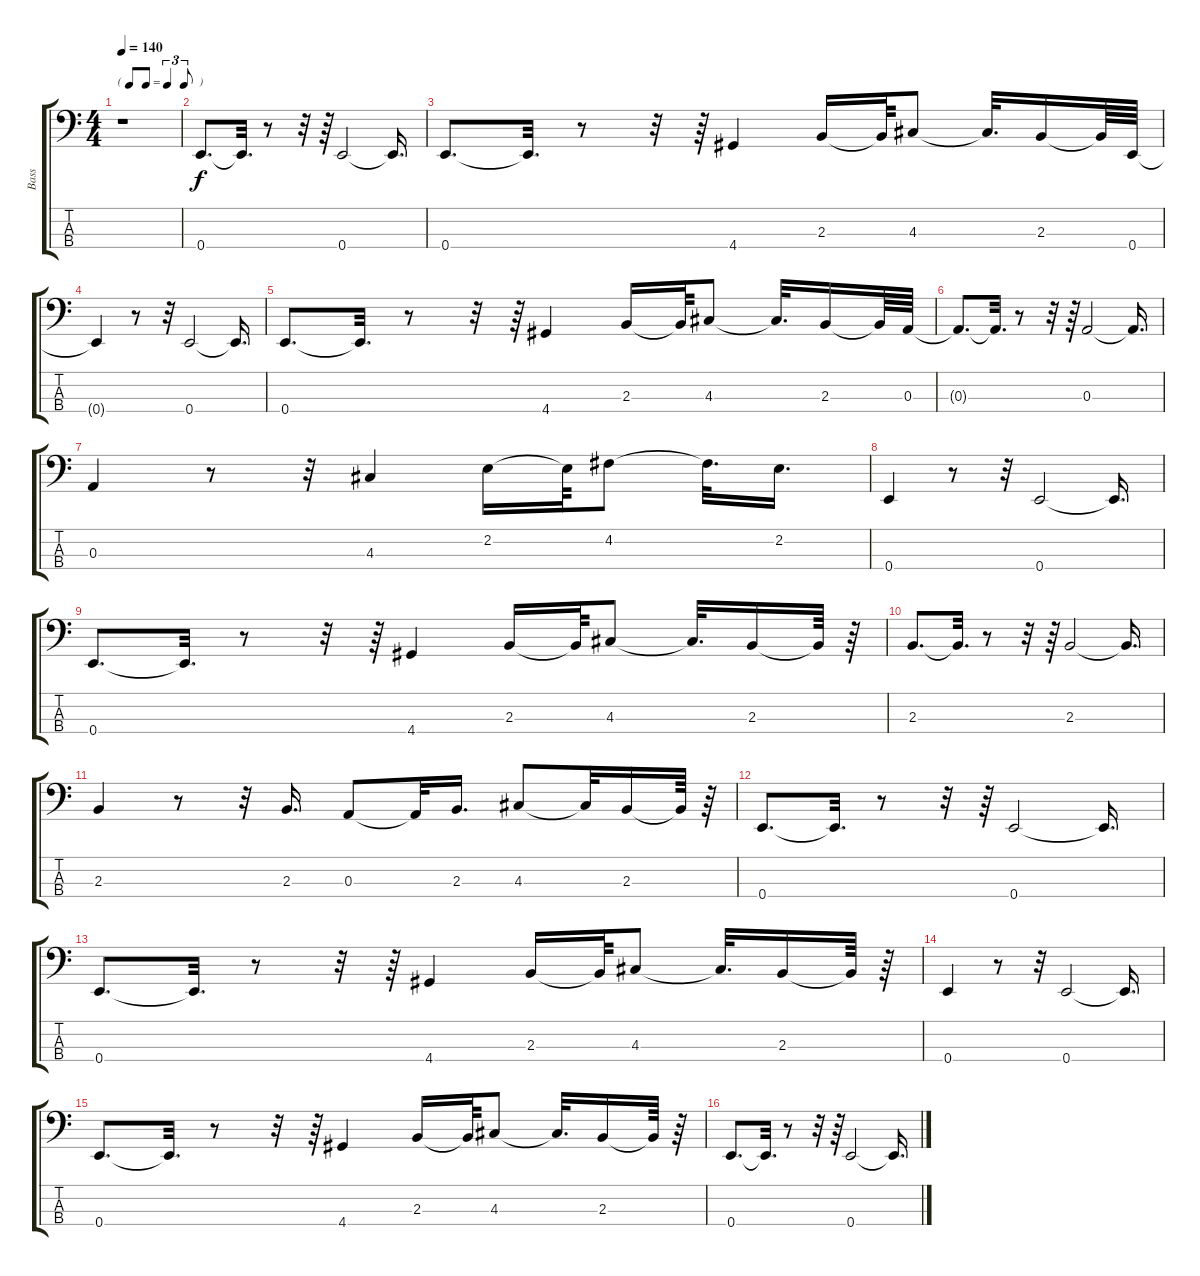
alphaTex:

\track ("Bass" "Bass") {instrument electricbassfinger}
\staff {score tabs}
\tuning (G2 D2 A1 E1) {hide}
\ts (4 4)
\tf triplet8th
\tempo 140
\clef f4
\ks c
r.1{dy f instrument electricbassfinger} |
0.4.8{d} 0.4{t}.32{d} r.8 r.32 r.64 0.4.2 0.4{t}.16{d} |
0.4.8{d} 0.4{t}.32{d} r.8 r.32 r.64 4.4.4 2.3.16 2.3{t}.64 4.3.8 4.3{t}.32{d} 2.3.16 2.3{t}.64 0.4.64 |
0.4{t}.4 r.8 r.32 0.4.2 0.4{t}.16{d} |
0.4.8{d} 0.4{t}.32{d} r.8 r.32 r.64 4.4.4 2.3.16 2.3{t}.64 4.3.8 4.3{t}.32{d} 2.3.16 2.3{t}.64 0.3.64 |
0.3{t}.8{d} 0.3{t}.32{d} r.8 r.32 r.64 0.3.2 0.3{t}.16{d} |
0.3.4 r.8 r.32 4.3.4 2.2.16 2.2{t}.64 4.2.8 4.2{t}.32{d} 2.2.16{d} |
0.4.4 r.8 r.32 0.4.2 0.4{t}.16{d} |
0.4.8{d} 0.4{t}.32{d} r.8 r.32 r.64 4.4.4 2.3.16 2.3{t}.64 4.3.8 4.3{t}.32{d} 2.3.16 2.3{t}.64 r.64 |
2.3.8{d} 2.3{t}.32{d} r.8 r.32 r.64 2.3.2 2.3{t}.16{d} |
2.3.4 r.8 r.32 2.3.16{d} 0.3.8 0.3{t}.32 2.3.16{d} 4.3.8 4.3{t}.32 2.3.16 2.3{t}.64 r.64 |
0.4.8{d} 0.4{t}.32{d} r.8 r.32 r.64 0.4.2 0.4{t}.16{d} |
0.4.8{d} 0.4{t}.32{d} r.8 r.32 r.64 4.4.4 2.3.16 2.3{t}.64 4.3.8 4.3{t}.32{d} 2.3.16 2.3{t}.64 r.64 |
0.4.4 r.8 r.32 0.4.2 0.4{t}.16{d} |
0.4.8{d} 0.4{t}.32{d} r.8 r.32 r.64 4.4.4 2.3.16 2.3{t}.64 4.3.8 4.3{t}.32{d} 2.3.16 2.3{t}.64 r.64 |
0.4.8{d} 0.4{t}.32{d} r.8 r.32 r.64 0.4.2 0.4{t}.16{d}
